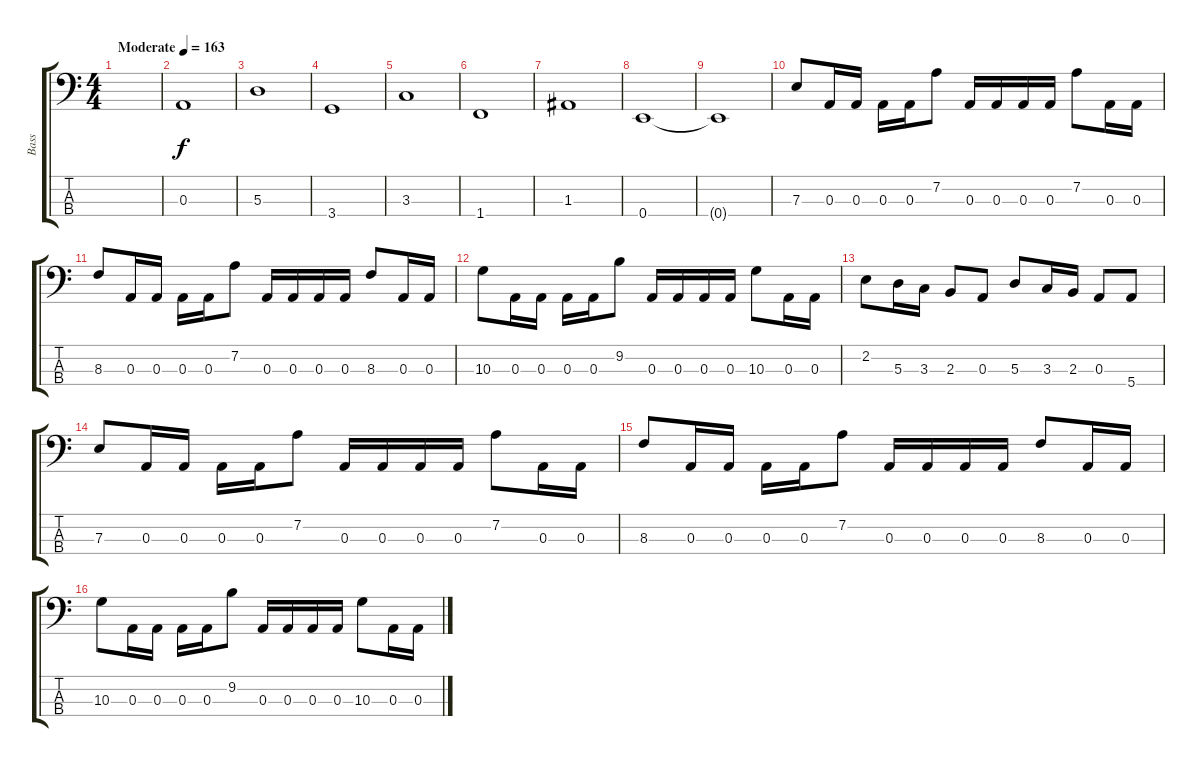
\track ("Bass" "Bass") {instrument electricbasspick}
\staff {score tabs}
\tuning (G2 D2 A1 E1) {hide}
\ts (4 4)
\tempo (163 "Moderate")
\clef f4
\ks c
|
0.3.1 |
5.3.1 |
3.4.1 |
3.3.1 |
1.4.1 |
1.3.1 |
0.4.1 |
0.4{t}.1 |
7.3.8 0.3.16 0.3.16 0.3.16 0.3.16 7.2.8 0.3.16 0.3.16 0.3.16 0.3.16 7.2.8 0.3.16 0.3.16 |
8.3.8 0.3.16 0.3.16 0.3.16 0.3.16 7.2.8 0.3.16 0.3.16 0.3.16 0.3.16 8.3.8 0.3.16 0.3.16 |
10.3.8 0.3.16 0.3.16 0.3.16 0.3.16 9.2.8 0.3.16 0.3.16 0.3.16 0.3.16 10.3.8 0.3.16 0.3.16 |
2.2.8 5.3.16 3.3.16 2.3.8 0.3.8 5.3.8 3.3.16 2.3.16 0.3.8 5.4.8 |
7.3.8 0.3.16 0.3.16 0.3.16 0.3.16 7.2.8 0.3.16 0.3.16 0.3.16 0.3.16 7.2.8 0.3.16 0.3.16 |
8.3.8 0.3.16 0.3.16 0.3.16 0.3.16 7.2.8 0.3.16 0.3.16 0.3.16 0.3.16 8.3.8 0.3.16 0.3.16 |
10.3.8 0.3.16 0.3.16 0.3.16 0.3.16 9.2.8 0.3.16 0.3.16 0.3.16 0.3.16 10.3.8 0.3.16 0.3.16
